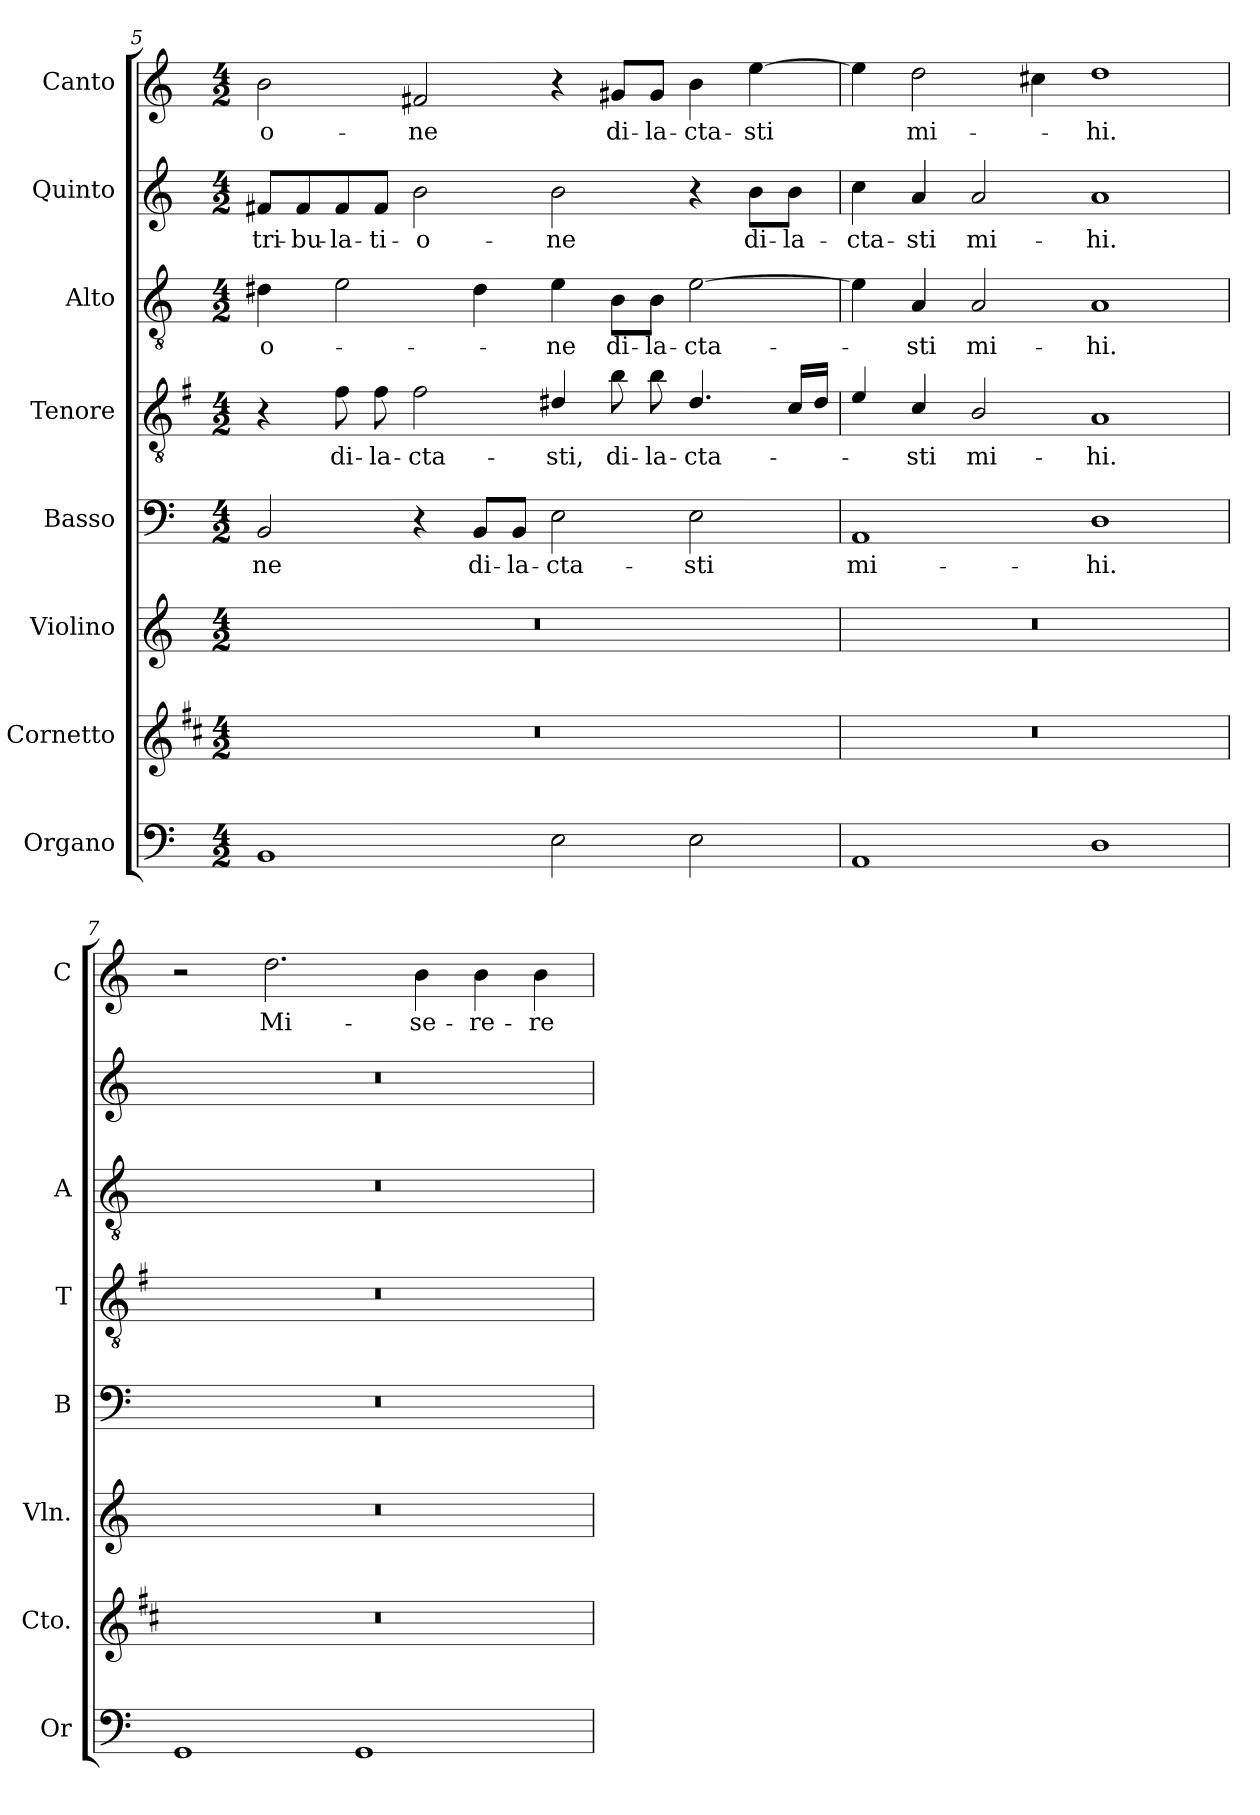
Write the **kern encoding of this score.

**kern	**kern	**kern	**kern	**text	**kern	**text	**kern	**text	**kern	**text	**kern	**text
*part8	*part7	*part6	*part5	*part5	*part4	*part4	*part3	*part3	*part2	*part2	*part1	*part1
*staff8	*staff7	*staff6	*staff5	*staff5	*staff4	*staff4	*staff3	*staff3	*staff2	*staff2	*staff1	*staff1
*I"Organo	*I"Cornetto	*I"Violino	*I"Basso	*	*I"Tenore	*	*I"Alto	*	*I"Quinto	*	*I"Canto	*
*I'Or	*I'Cto.	*I'Vln.	*I'B	*	*I'T	*	*I'A	*	*	*	*I'C	*
*clefF4	*clefG2	*clefG2	*clefF4	*	*clefGv2	*	*clefGv2	*	*clefG2	*	*clefG2	*
*	*ITrd1c2	*	*	*	*ITrd4c7	*	*	*	*	*	*	*
*k[]	*k[]	*k[]	*k[]	*	*k[]	*	*k[]	*	*k[]	*	*k[]	*
*C:	*C:	*C:	*C:	*	*C:	*	*C:	*	*C:	*	*C:	*
*M4/2	*M4/2	*M4/2	*M4/2	*	*M4/2	*	*M4/2	*	*M4/2	*	*M4/2	*
=5	=5	=5	=5	=5	=5	=5	=5	=5	=5	=5	=5	=5
!	!	!	!	!LO:LY:b	!	!	!	!LO:LY:b	!	!LO:LY:b	!	!LO:LY:b
1BB	0r	0r	2BB/	-ne	4r	.	4d#X\	-o-	8f#X/L	tri-	2b\	-o-
!	!	!	!	!	!	!	!	!	!	!LO:LY:b	!	!
.	.	.	.	.	.	.	.	.	8f#/	-bu-	.	.
!	!	!	!	!	!	!LO:LY:b	!	!	!	!LO:LY:b	!	!
.	.	.	.	.	8B\	di-	2e\	.	8f#/	-la-	.	.
!	!	!	!	!	!	!LO:LY:b	!	!	!	!LO:LY:b	!	!
.	.	.	.	.	8B\	-la-	.	.	8f#/J	-ti-	.	.
!	!	!	!	!	!	!LO:LY:b	!	!	!	!LO:LY:b	!	!LO:LY:b
.	.	.	4r	.	2B\	-cta-	.	.	2b\	-o-	2f#X/	-ne
!	!	!	!	!LO:LY:b	!	!	!	!	!	!	!	!
.	.	.	8BB/L	di-	.	.	4d#\	.	.	.	.	.
!	!	!	!	!LO:LY:b	!	!	!	!	!	!	!	!
.	.	.	8BB/J	-la-	.	.	.	.	.	.	.	.
!	!	!	!	!LO:LY:b	!	!LO:LY:b	!	!LO:LY:b	!	!LO:LY:b	!	!
2E\	.	.	2E\	-cta-	4G#X/	-sti,	4e\	-ne	2b\	-ne	4r	.
!	!	!	!	!	!	!LO:LY:b	!	!LO:LY:b	!	!	!	!LO:LY:b
.	.	.	.	.	8e\	di-	8B\L	di-	.	.	8g#X/L	di-
!	!	!	!	!	!	!LO:LY:b	!	!LO:LY:b	!	!	!	!LO:LY:b
.	.	.	.	.	8e\	-la-	8B\J	-la-	.	.	8g#/J	-la-
!	!	!	!	!LO:LY:b	!	!LO:LY:b	!	!LO:LY:b	!	!	!	!LO:LY:b
2E\	.	.	2E\	-sti	4.G#/	-cta-	[2e\	-cta-	4r	.	4b\	-cta-
!	!	!	!	!	!	!	!	!	!	!LO:LY:b	!	!LO:LY:b
.	.	.	.	.	.	.	.	.	8b\L	di-	[4ee\	-sti
!	!	!	!	!	!	!	!	!	!	!LO:LY:b	!	!
.	.	.	.	.	16F/LL	.	.	.	8b\J	-la-	.	.
.	.	.	.	.	16G#/JJ	.	.	.	.	.	.	.
!!LO:PB:g=z
=6	=6	=6	=6	=6	=6	=6	=6	=6	=6	=6	=6	=6
!	!	!	!	!LO:LY:b	!	!	!	!	!	!LO:LY:b	!	!
1AA	0r	0r	1AA	mi-	4A/	.	4e\]	.	4cc\	-cta-	4ee\]	.
!	!	!	!	!	!	!LO:LY:b	!	!LO:LY:b	!	!LO:LY:b	!	!LO:LY:b
.	.	.	.	.	4F/	-sti	4A/	-sti	4a/	-sti	2dd\	mi-
!	!	!	!	!	!	!LO:LY:b	!	!LO:LY:b	!	!LO:LY:b	!	!
.	.	.	.	.	2E/	mi-	2A/	mi-	2a/	mi-	.	.
.	.	.	.	.	.	.	.	.	.	.	4cc#X\	.
!	!	!	!	!LO:LY:b	!	!LO:LY:b	!	!LO:LY:b	!	!LO:LY:b	!	!LO:LY:b
1D	.	.	1D	-hi.	1D	-hi.	1A	-hi.	1a	-hi.	1dd	-hi.
=7	=7	=7	=7	=7	=7	=7	=7	=7	=7	=7	=7	=7
1GG	0r	0r	0r	.	0r	.	0r	.	0r	.	2r	.
!	!	!	!	!	!	!	!	!	!	!	!	!LO:LY:b
.	.	.	.	.	.	.	.	.	.	.	2.dd\	Mi-
1GG	.	.	.	.	.	.	.	.	.	.	.	.
!	!	!	!	!	!	!	!	!	!	!	!	!LO:LY:b
.	.	.	.	.	.	.	.	.	.	.	4b\	-se-
!	!	!	!	!	!	!	!	!	!	!	!	!LO:LY:b
.	.	.	.	.	.	.	.	.	.	.	4b\	-re-
!	!	!	!	!	!	!	!	!	!	!	!	!LO:LY:b
.	.	.	.	.	.	.	.	.	.	.	4b\	-re
=	=	=	=	=	=	=	=	=	=	=	=	=
*-	*-	*-	*-	*-	*-	*-	*-	*-	*-	*-	*-	*-
